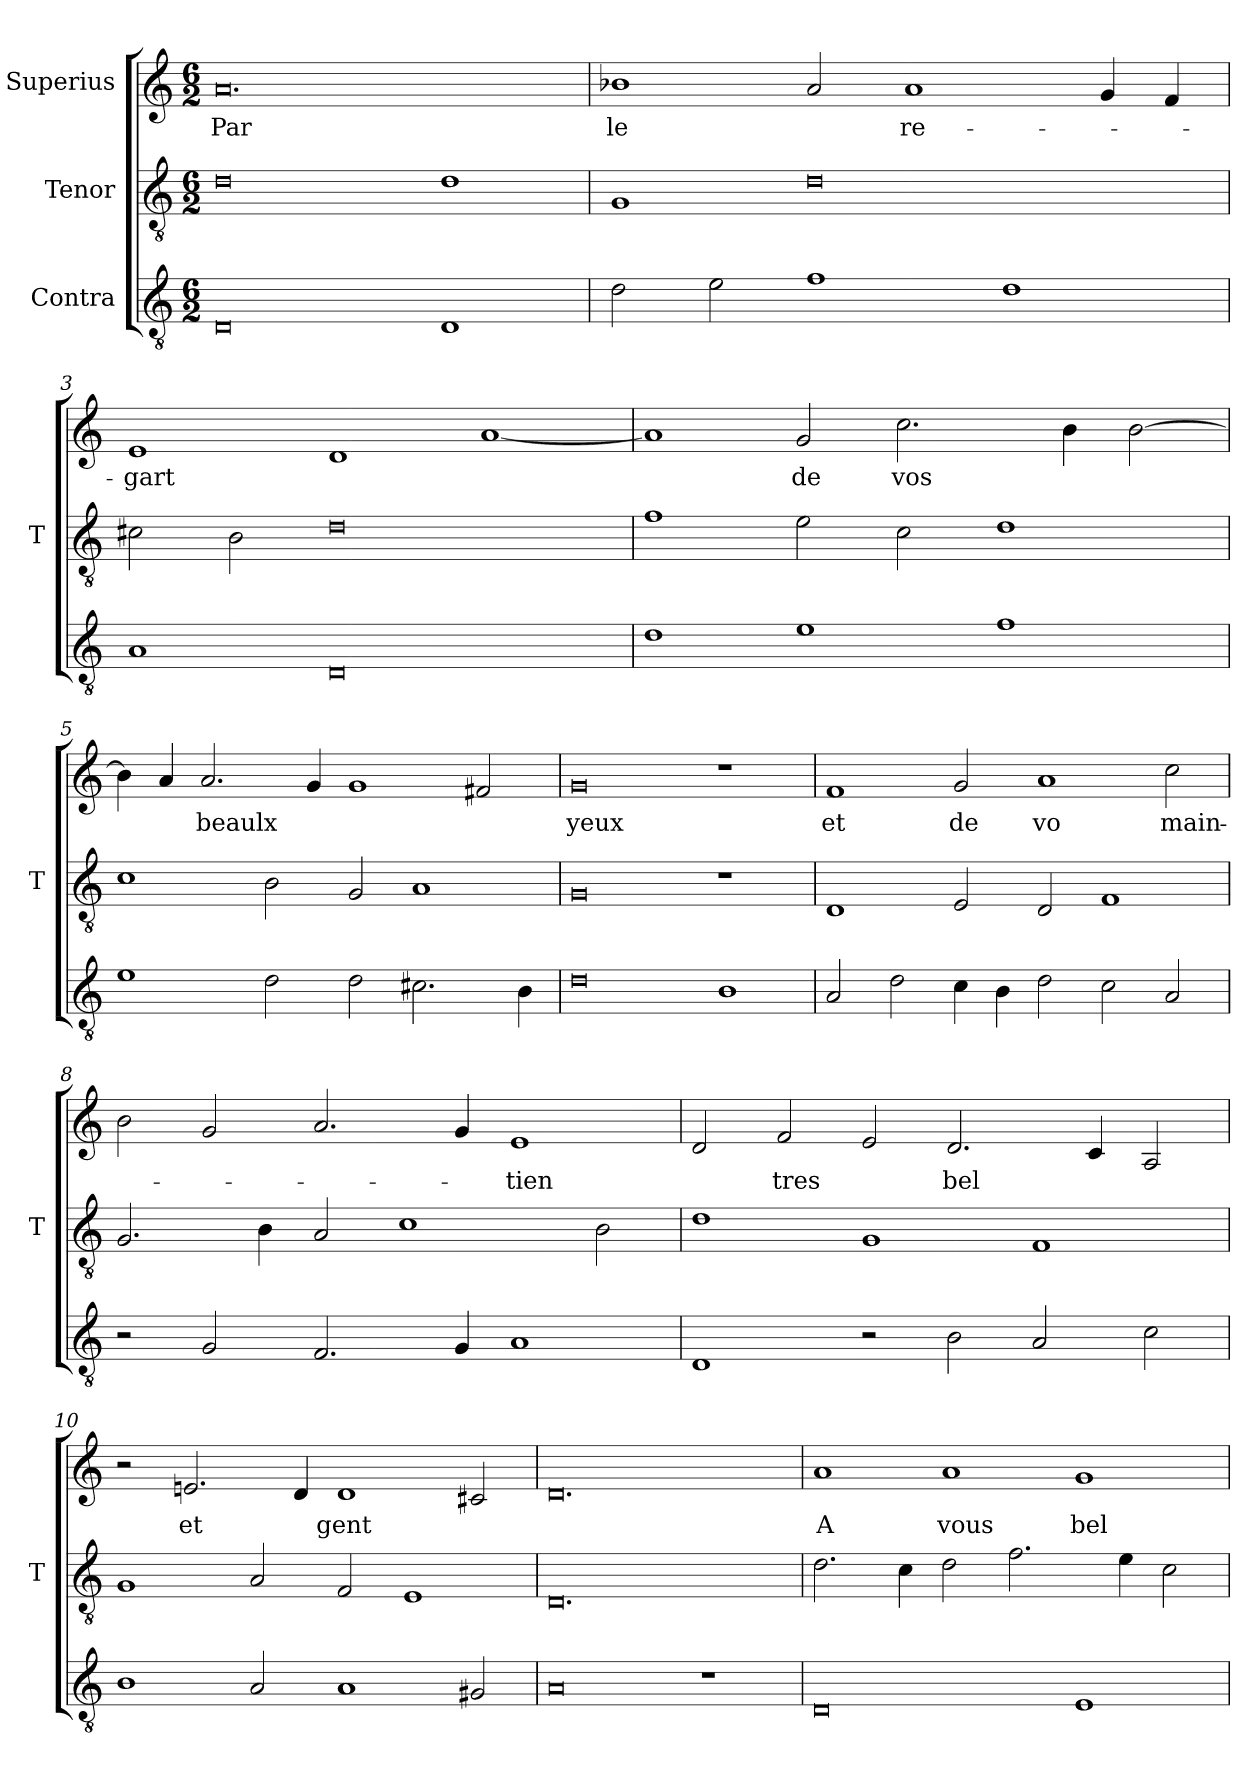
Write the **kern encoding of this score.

**kern	**kern	**kern	**text
*part3	*part2	*part1	*part1
*staff3	*staff2	*staff1	*staff1
*I"Contra	*I"Tenor	*I"Superius	*
*	*I'T	*	*
*clefGv2	*clefGv2	*clefG2	*
*M6/2	*M6/2	*M6/2	*
=1	=1	=1	=1
0D	0d	0.a	-Par
1D	1d	.	.
=2	=2	=2	=2
2d	1G	1b-X	-le
2e	.	.	.
1f	0d	2a	.
.	.	1a	re-
1d	.	.	.
.	.	4g	.
.	.	4f	.
=3	=3	=3	=3
1A	2c#X	1e	-gart
.	2B	.	.
0D	0d	1d	.
.	.	[1a	.
=4	=4	=4	=4
1d	1f	1a]	.
1e	2e	2g	-de
.	2c	2.cc	-vos
1f	1d	.	.
.	.	4b	.
.	.	[2b	.
=5	=5	=5	=5
1e	1c	4b]	.
.	.	4a	.
.	.	2.a	-beaulx
2d	2B	.	.
.	.	4g	.
2d	2G	1g	.
2.c#X	1A	.	.
.	.	2f#X	.
4B	.	.	.
=6	=6	=6	=6
0d	0G	0g	-yeux
1B	1r	1r	.
=7	=7	=7	=7
2A	1D	1f	-et
2d	.	.	.
4c	2E	2g	-de
4B	.	.	.
2d	2D	1a	-vo
2c	1F	.	.
2A	.	2cc	main-
=8	=8	=8	=8
2r	2.G	2b	.
2G	.	2g	.
.	4B	.	.
2.F	2A	2.a	.
.	1c	.	.
4G	.	4g	.
1A	.	1e	-tien
.	2B	.	.
=9	=9	=9	=9
1D	1d	2d	.
.	.	2f	-tres
2r	1G	2e	.
2B	.	2.d	-bel
2A	1F	.	.
.	.	4c	.
2c	.	2A	.
=10	=10	=10	=10
1B	1G	2r	.
.	.	2.en	-et
2A	2A	.	.
.	.	4d	.
1A	2F	1d	-gent
.	1E	.	.
2G#X	.	2c#X	.
=11	=11	=11	=11
0A	0.D	0.d	.
1r	.	.	.
=12	=12	=12	=12
0D	2.d	1a	-A
.	4c	.	.
.	2d	1a	-vous
.	2.f	.	.
1E	.	1g	bel-
.	4e	.	.
.	2c	.	.
=	=	=	=
*-	*-	*-	*-
